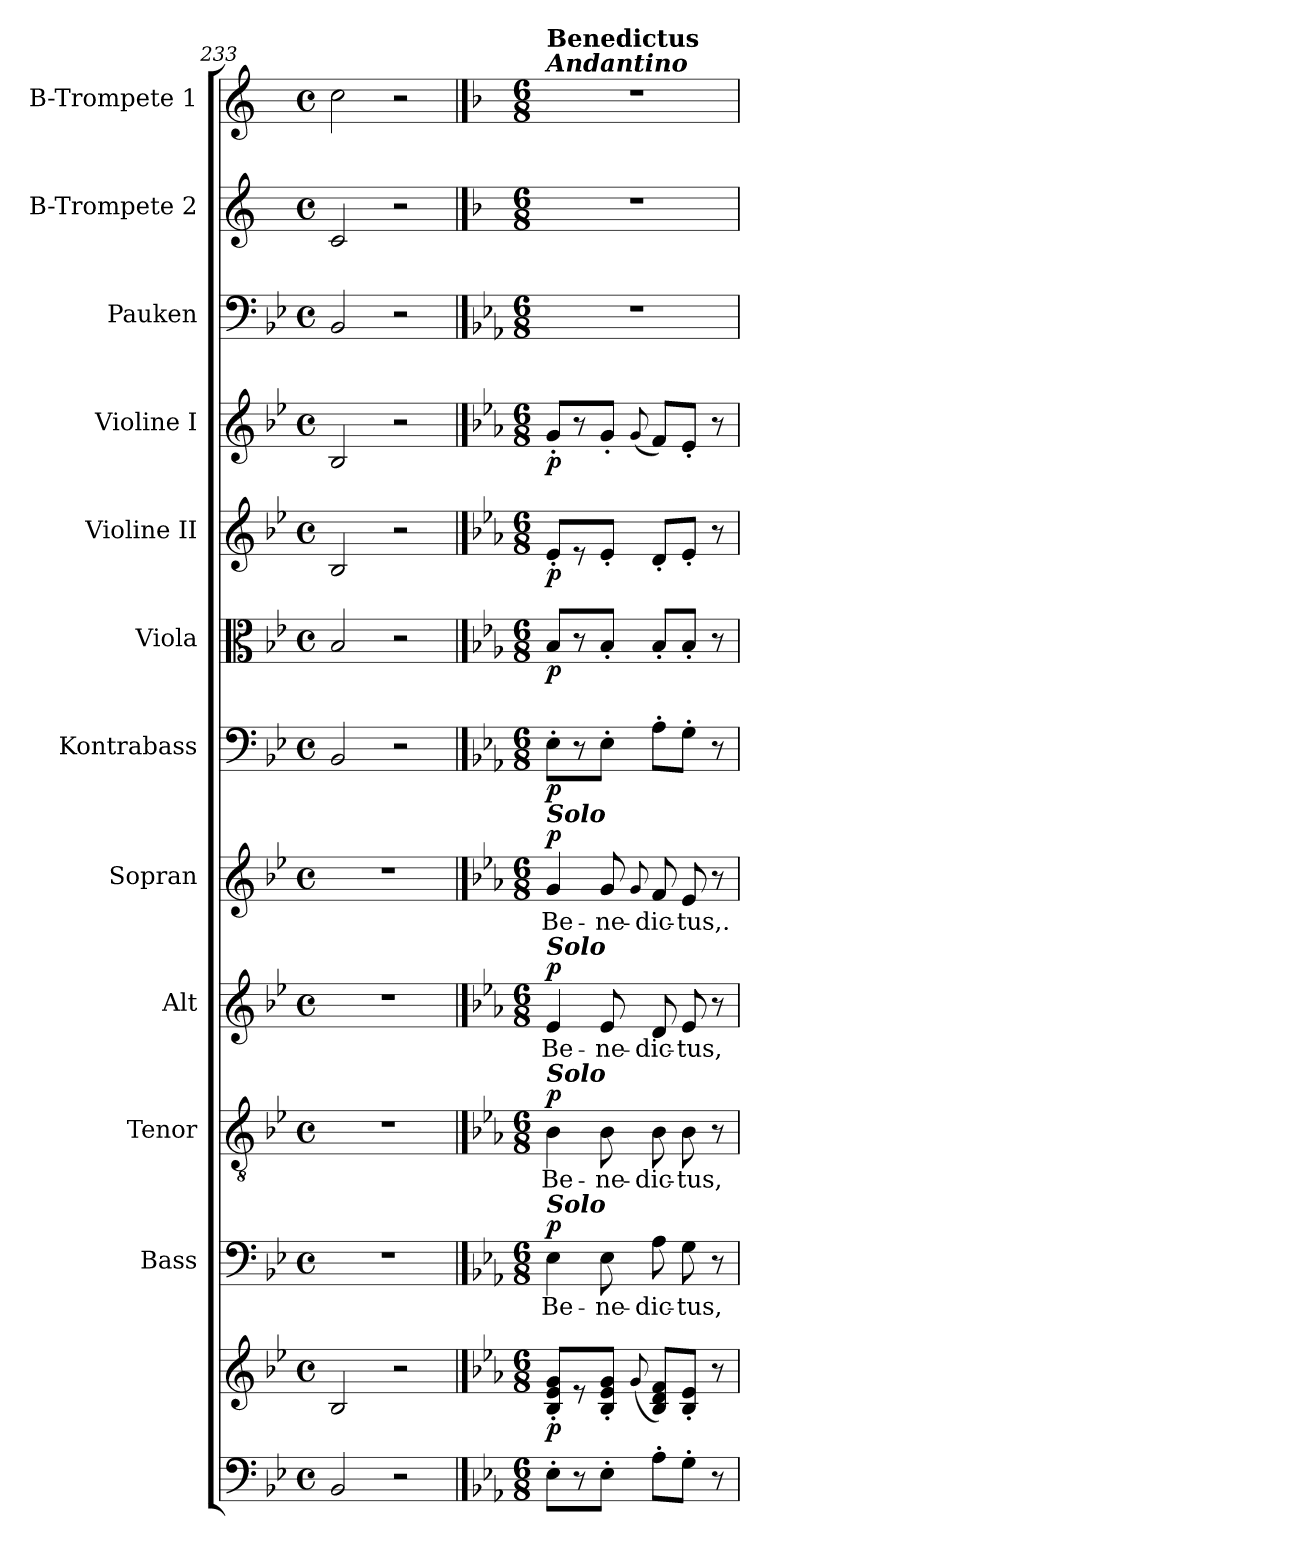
**kern	**kern	**dynam	**kern	**text	**dynam	**kern	**text	**dynam	**kern	**text	**dynam	**kern	**text	**dynam	**kern	**dynam	**kern	**dynam	**kern	**dynam	**kern	**dynam	**kern	**kern	**kern
*part12	*part12	*part12	*part11	*part11	*part11	*part10	*part10	*part10	*part9	*part9	*part9	*part8	*part8	*part8	*part7	*part7	*part6	*part6	*part5	*part5	*part4	*part4	*part3	*part2	*part1
*staff13	*staff12	*staff12/13	*staff11	*staff11	*staff11	*staff10	*staff10	*staff10	*staff9	*staff9	*staff9	*staff8	*staff8	*staff8	*staff7	*staff7	*staff6	*staff6	*staff5	*staff5	*staff4	*staff4	*staff3	*staff2	*staff1
*	*	*	*I"Bass	*	*	*I"Tenor	*	*	*I"Alt	*	*	*I"Sopran	*	*	*I"Kontrabass	*	*I"Viola	*	*I"Violine II	*	*I"Violine I	*	*I"Pauken	*I"B-Trompete 2	*I"B-Trompete 1
*	*	*	*I'B.	*	*	*I'T.	*	*	*I'A.	*	*	*I'S.	*	*	*I'Kb.	*	*I'Vla.	*	*I'Vl. II	*	*I'Vl. I	*	*I'Pk.	*I'B Trp. 2	*I'B Trp. 1
*clefF4	*clefG2	*	*clefF4	*	*	*clefGv2	*	*	*clefG2	*	*	*clefG2	*	*	*clefF4	*	*clefC3	*	*clefG2	*	*clefG2	*	*clefF4	*clefG2	*clefG2
*	*	*	*	*	*	*	*	*	*	*	*	*	*	*	*ITrd7c12	*	*	*	*	*	*	*	*	*ITrd1c2	*ITrd1c2
*k[b-e-]	*k[b-e-]	*	*k[b-e-]	*	*	*k[b-e-]	*	*	*k[b-e-]	*	*	*k[b-e-]	*	*	*k[b-e-]	*	*k[b-e-]	*	*k[b-e-]	*	*k[b-e-]	*	*k[b-e-]	*k[b-e-]	*k[b-e-]
*B-:	*B-:	*	*B-:	*	*	*B-:	*	*	*B-:	*	*	*B-:	*	*	*B-:	*	*B-:	*	*B-:	*	*B-:	*	*B-:	*B-:	*B-:
*M4/4	*M4/4	*	*M4/4	*	*	*M4/4	*	*	*M4/4	*	*	*M4/4	*	*	*M4/4	*	*M4/4	*	*M4/4	*	*M4/4	*	*M4/4	*M4/4	*M4/4
*met(c)	*met(c)	*	*met(c)	*	*	*met(c)	*	*	*met(c)	*	*	*met(c)	*	*	*met(c)	*	*met(c)	*	*met(c)	*	*met(c)	*	*met(c)	*met(c)	*met(c)
=233	=233	=233	=233	=233	=233	=233	=233	=233	=233	=233	=233	=233	=233	=233	=233	=233	=233	=233	=233	=233	=233	=233	=233	=233	=233
2BB-/	2B-/	.	1r	.	.	1r	.	.	1r	.	.	1r	.	.	2BBB-/	.	2B-/	.	2B-/	.	2B-/	.	2BB-/	2B-/	2b-\
2r	2r	.	.	.	.	.	.	.	.	.	.	.	.	.	2r	.	2r	.	2r	.	2r	.	2r	2r	2r
!!LO:PB:g=z
==234	==234	==234	==234	==234	==234	==234	==234	==234	==234	==234	==234	==234	==234	==234	==234	==234	==234	==234	==234	==234	==234	==234	==234	==234	==234
*k[b-e-a-]	*k[b-e-a-]	*	*k[b-e-a-]	*	*	*k[b-e-a-]	*	*	*k[b-e-a-]	*	*	*k[b-e-a-]	*	*	*k[b-e-a-]	*	*k[b-e-a-]	*	*k[b-e-a-]	*	*k[b-e-a-]	*	*k[b-e-a-]	*k[b-e-a-]	*k[b-e-a-]
*E-:	*E-:	*	*E-:	*	*	*E-:	*	*	*E-:	*	*	*E-:	*	*	*E-:	*	*E-:	*	*E-:	*	*E-:	*	*E-:	*E-:	*E-:
*M6/8	*M6/8	*	*M6/8	*	*	*M6/8	*	*	*M6/8	*	*	*M6/8	*	*	*M6/8	*	*M6/8	*	*M6/8	*	*M6/8	*	*M6/8	*M6/8	*M6/8
!	!	!	!	!	!	!	!	!	!	!	!	!	!	!	!	!	!	!	!	!	!	!	!	!	!LO:TX:a:Bi:t=Andantino
!	!	!	!	!	!	!	!	!	!	!	!	!	!	!	!	!	!	!	!	!	!	!	!	!	!LO:TX:a:B:t=Benedictus
!	!	!	!	!	!	!	!	!	!	!	!	!LO:TX:a:Bi:t=Solo	!	!	!	!	!	!	!	!	!	!	!	!	!
!	!	!	!	!	!	!	!	!	!LO:TX:a:Bi:t=Solo	!	!	!	!	!	!	!	!	!	!	!	!	!	!	!	!
!	!	!	!	!	!	!LO:TX:a:Bi:t=Solo	!	!	!	!	!	!	!	!	!	!	!	!	!	!	!	!	!	!	!
!	!	!	!LO:TX:a:Bi:t=Solo	!	!	!	!	!	!	!	!	!	!	!	!	!	!	!	!	!	!	!	!	!	!
!	!	!LO:DY:b	!	!LO:LY:b	!LO:DY:a	!	!LO:LY:b	!LO:DY:a	!	!LO:LY:b	!LO:DY:a	!	!LO:LY:b	!LO:DY:a	!	!LO:DY:b	!	!LO:DY:b	!	!LO:DY:b	!	!LO:DY:b	!	!	!
8E-'>\L	8B-/'< 8e-/'< 8g/'<L	p	4E-\	Be-	p	4B-\	Be-	p	4e-/	Be-	p	4g/	Be-	p	8EE-'>\L	p	8B-/L	p	8e-'</L	p	8g'</L	p	2.r	2.r	2.r
8r	8r	.	.	.	.	.	.	.	.	.	.	.	.	.	8r	.	8r	.	8r	.	8r	.	.	.	.
!	!	!	!	!LO:LY:b	!	!	!LO:LY:b	!	!	!LO:LY:b	!	!	!LO:LY:b	!	!	!	!	!	!	!	!	!	!	!	!
8E-'>\J	8B-/'< 8e-/'< 8g/'<J	.	8E-\	-ne-	.	8B-\	-ne-	.	8e-/	-ne-	.	8g/	-ne-	.	8EE-'>\J	.	8B-'</J	.	8e-'</J	.	8g'</J	.	.	.	.
.	(<8qqg/	.	.	.	.	.	.	.	.	.	.	8qqg/	.	.	.	.	.	.	.	.	(<8qqg/	.	.	.	.
!	!	!	!	!LO:LY:b	!	!	!LO:LY:b	!	!	!LO:LY:b	!	!	!LO:LY:b	!	!	!	!	!	!	!	!	!	!	!	!
8A-'>\L	8B-/ 8d/ 8f/L)	.	8A-\	-dic-	.	8B-\	-dic-	.	8d/	-dic-	.	8f/	-dic-	.	8AA-'>\L	.	8B-'</L	.	8d'</L	.	8f/L)	.	.	.	.
!	!	!	!	!LO:LY:b	!	!	!LO:LY:b	!	!	!LO:LY:b	!	!	!LO:LY:b	!	!	!	!	!	!	!	!	!	!	!	!
8G'>\J	8B-/'< 8e-/'<J	.	8G\	-tus,	.	8B-\	-tus,	.	8e-/	-tus,	.	8e-/	-tus,.	.	8GG'>\J	.	8B-'</J	.	8e-'</J	.	8e-'</J	.	.	.	.
8r	8r	.	8r	.	.	8r	.	.	8r	.	.	8r	.	.	8r	.	8r	.	8r	.	8r	.	.	.	.
=	=	=	=	=	=	=	=	=	=	=	=	=	=	=	=	=	=	=	=	=	=	=	=	=	=
*-	*-	*-	*-	*-	*-	*-	*-	*-	*-	*-	*-	*-	*-	*-	*-	*-	*-	*-	*-	*-	*-	*-	*-	*-	*-
